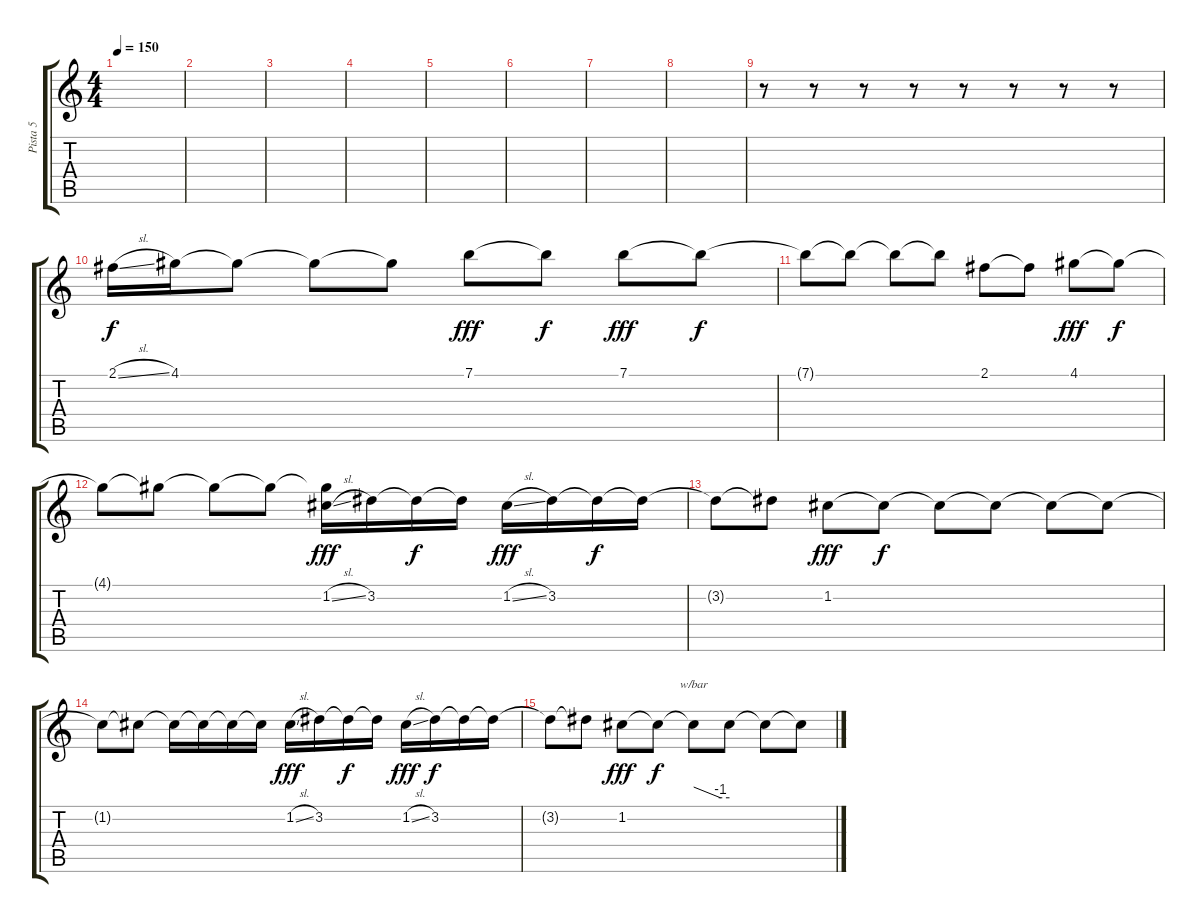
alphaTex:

\track ("Pista 5" "Pista 5") {instrument overdrivenguitar}
\staff {score tabs}
\tuning (E4 C4 G3 C3 G2 C2) {hide}
\ts (4 4)
\tempo 150
\clef g2
\ks c
|
|
|
|
|
|
|
|
r.8 r.8 r.8 r.8 r.8 r.8 r.8 r.8 |
2.1{sl}.16 4.1.16 4.1{t}.8{dy f} 4.1{t}.8 4.1{t}.8 7.1.8{dy fff} 7.1{t}.8{dy f} 7.1.8{dy fff} 7.1{t}.8{dy f} |
7.1{t}.8 7.1{t}.8 7.1{t}.8 7.1{t}.8 2.1.8 2.1{t}.8 4.1.8{dy fff} 4.1{t}.8{dy f} |
4.1{t}.8 4.1{t}.8 4.1{t}.8 4.1{t}.8 (4.1{t} 1.2{sl}).16{dy fff} 3.2.16 3.2{t}.16{dy f} 3.2{t}.16 1.2{sl}.16{dy fff} 3.2.16 3.2{t}.16{dy f} 3.2{t}.16 |
3.2{t}.8 3.2{t}.8 1.2.8{dy fff} 1.2{t}.8{dy f} 1.2{t}.8 1.2{t}.8 1.2{t}.8 1.2{t}.8 |
1.2{t}.8 1.2{t}.8 1.2{t}.16 1.2{t}.16 1.2{t}.16 1.2{t}.16 1.2{sl}.16{dy fff} 3.2.16 3.2{t}.16{dy f} 3.2{t}.16 1.2{sl}.16{dy fff} 3.2.16{dy f} 3.2{t}.16 3.2{t}.16 |
3.2{t}.8 3.2{t}.8 1.2.8{dy fff} 1.2{t}.8{dy f} 1.2{t}.8{tbe (custom default 0 0 45 -4 60 -4)} 1.2{t}.8 1.2{t}.8 1.2{t}.8
